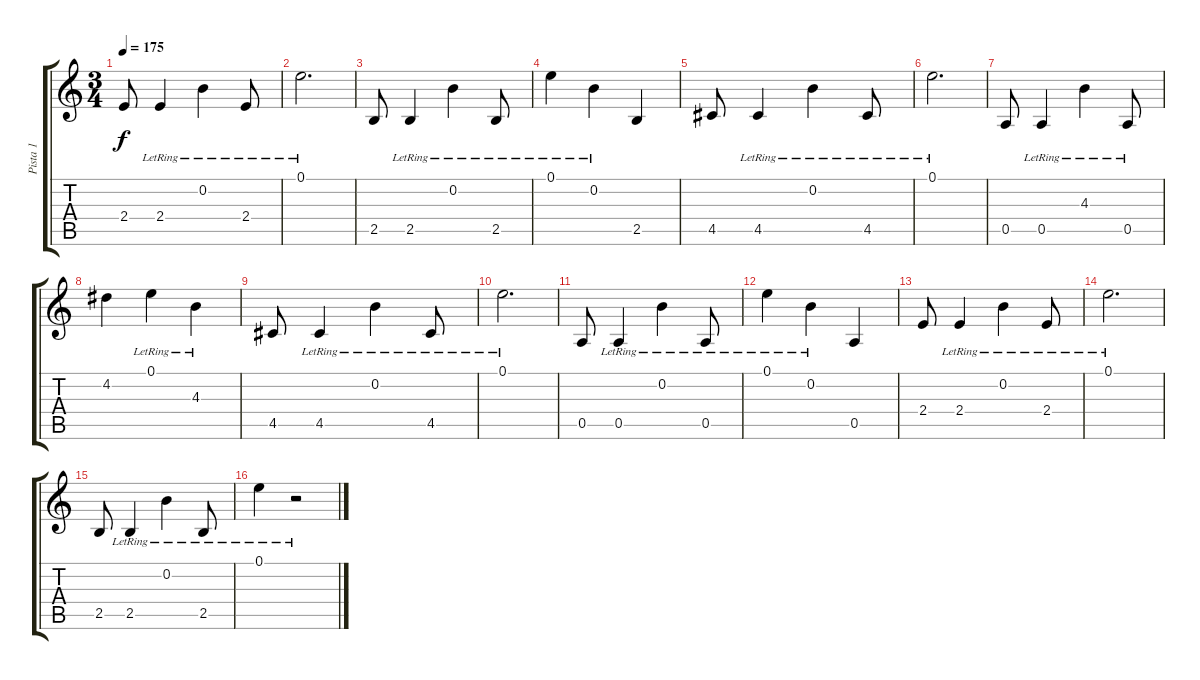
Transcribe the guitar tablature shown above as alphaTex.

\track ("Pista 1" "Pista 1") {instrument acousticguitarsteel}
\staff {score tabs}
\tuning (E4 B3 G3 D3 A2 E2) {hide}
\ts (3 4)
\tempo 175
\clef g2
\ks c
2.4.8{dy f} 2.4{lr}.4 0.2{lr}.4 2.4{lr}.8 |
0.1{lr}.2{d} |
2.5.8 2.5{lr}.4 0.2{lr}.4 2.5{lr}.8 |
0.1{lr}.4 0.2{lr}.4 2.5.4 |
4.5.8 4.5{lr}.4 0.2{lr}.4 4.5{lr}.8 |
0.1{lr}.2{d} |
0.5.8 0.5{lr}.4 4.3{lr}.4 0.5{lr}.8 |
4.2.4 0.1{lr}.4 4.3{lr}.4 |
4.5.8 4.5{lr}.4 0.2{lr}.4 4.5{lr}.8 |
0.1{lr}.2{d} |
0.5.8 0.5{lr}.4 0.2{lr}.4 0.5{lr}.8 |
0.1{lr}.4 0.2{lr}.4 0.5.4 |
2.4.8 2.4{lr}.4 0.2{lr}.4 2.4{lr}.8 |
0.1{lr}.2{d} |
2.5.8 2.5{lr}.4 0.2{lr}.4 2.5{lr}.8 |
0.1{lr}.4 r.2
